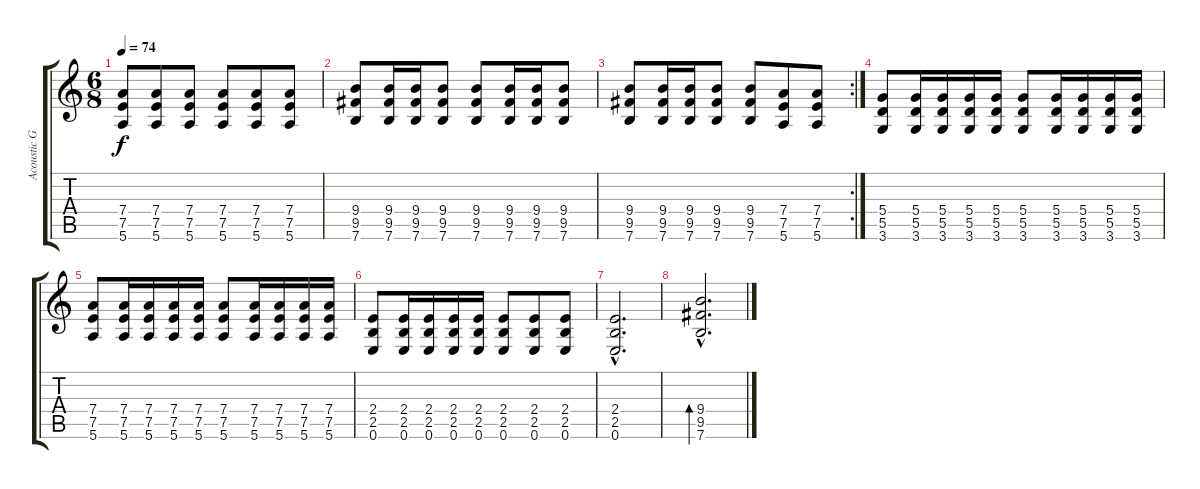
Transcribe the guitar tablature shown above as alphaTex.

\track ("Acoustic Guitar" "Acoustic G") {instrument acousticguitarsteel}
\staff {score tabs}
\tuning (E4 B3 G3 D3 A2 E2) {hide}
\ts (6 8)
\tempo 74
\clef g2
\ks c
(7.4 7.5 5.6).8{dy f} (7.4 7.5 5.6).8 (7.4 7.5 5.6).8 (7.4 7.5 5.6).8 (7.4 7.5 5.6).8 (7.4 7.5 5.6).8 |
(9.4 9.5 7.6).8 (9.4 9.5 7.6).16 (9.4 9.5 7.6).16 (9.4 9.5 7.6).8 (9.4 9.5 7.6).8 (9.4 9.5 7.6).16 (9.4 9.5 7.6).16 (9.4 9.5 7.6).8 |
\rc 2
(9.4 9.5 7.6).8 (9.4 9.5 7.6).16 (9.4 9.5 7.6).16 (9.4 9.5 7.6).8 (9.4 9.5 7.6).8 (7.4 7.5 5.6).8 (7.4 7.5 5.6).8 |
(5.4 5.5 3.6).8 (5.4 5.5 3.6).16 (5.4 5.5 3.6).16 (5.4 5.5 3.6).16 (5.4 5.5 3.6).16 (5.4 5.5 3.6).8 (5.4 5.5 3.6).16 (5.4 5.5 3.6).16 (5.4 5.5 3.6).16 (5.4 5.5 3.6).16 |
(7.4 7.5 5.6).8 (7.4 7.5 5.6).16 (7.4 7.5 5.6).16 (7.4 7.5 5.6).16 (7.4 7.5 5.6).16 (7.4 7.5 5.6).8 (7.4 7.5 5.6).16 (7.4 7.5 5.6).16 (7.4 7.5 5.6).16 (7.4 7.5 5.6).16 |
(2.4 2.5 0.6).8 (2.4 2.5 0.6).16 (2.4 2.5 0.6).16 (2.4 2.5 0.6).16 (2.4 2.5 0.6).16 (2.4 2.5 0.6).8 (2.4 2.5 0.6).8 (2.4 2.5 0.6).8 |
(2.4{hac} 2.5{hac} 0.6{hac}).2{d} |
(9.4{hac} 9.5{hac} 7.6{hac}).2{d bd 60}
